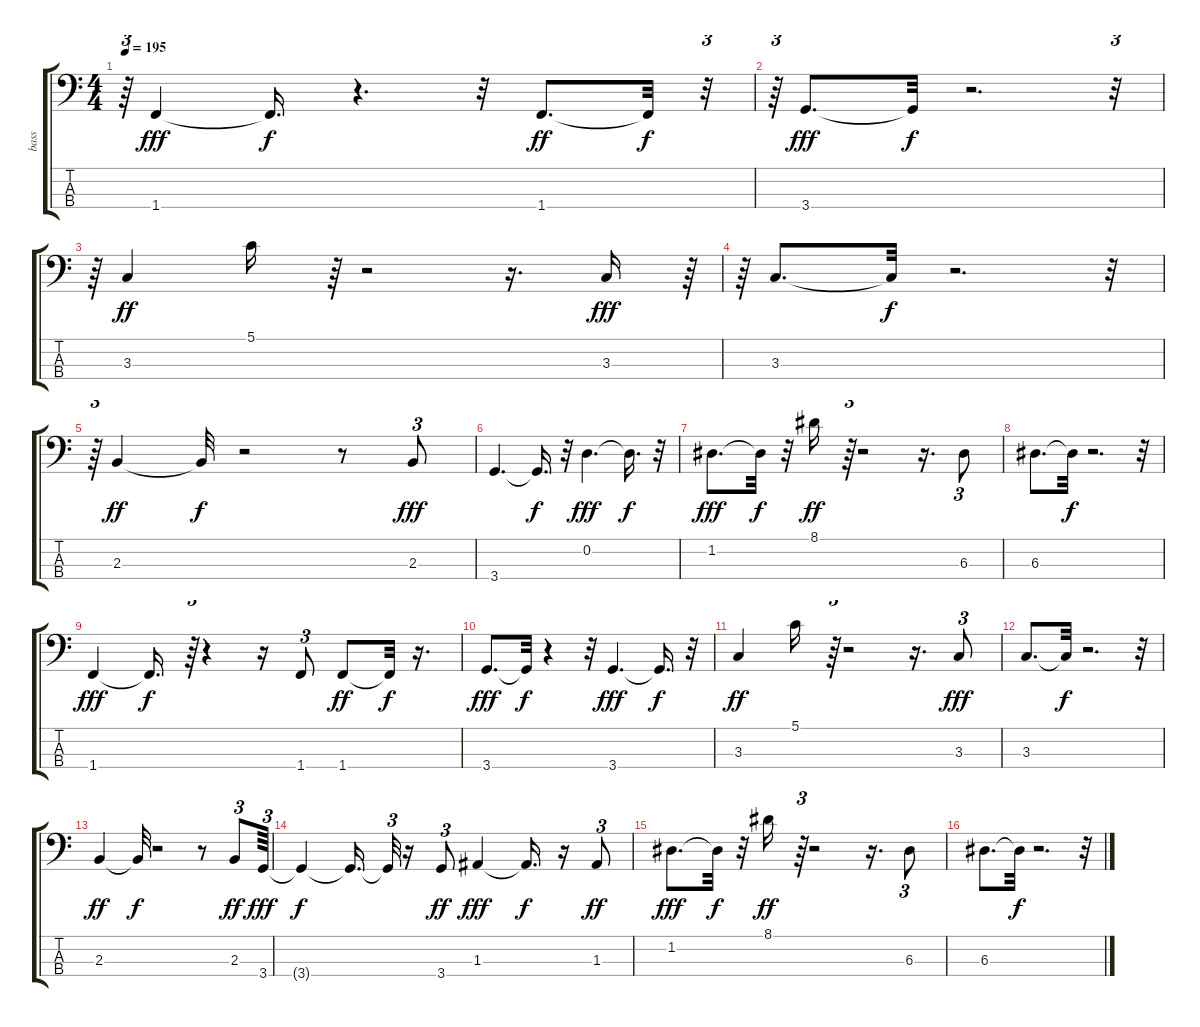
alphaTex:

\track ("bass" "bass") {mute instrument slapbass2}
\staff {score tabs}
\tuning (G2 D2 A1 E1) {hide}
\ts (4 4)
\tempo 195
\clef f4
\ks c
r.64{tu (3 2) dy f} 1.4.4{dy fff} 1.4{t}.16{d dy f} r.4{d} r.32 1.4.8{d dy ff} 1.4{t}.32{dy f} r.32{tu (3 2)} |
r.64{tu (3 2)} 3.4.8{d dy fff} 3.4{t}.32{dy f} r.2{d} r.32{tu (3 2)} |
r.64{tu (3 2)} 3.3.4{dy ff} 5.1.16 r.64{tu (3 2)} r.2 r.16{d} 3.3.16{dy fff} r.64{tu (3 2)} |
r.64{tu (3 2)} 3.3.8{d} 3.3{t}.32{dy f} r.2{d} r.32{tu (3 2)} |
r.64{tu (3 2)} 2.3.4{dy ff} 2.3{t}.32{dy f} r.2 r.8 2.3.8{tu (3 2) dy fff} |
3.4.4{d} 3.4{t}.16{d dy f} r.32 0.2.4{d dy fff} 0.2{t}.16{d dy f} r.32 |
1.2.8{d dy fff} 1.2{t}.32{dy f} r.32 8.1.16{dy ff} r.64{tu (3 2)} r.2 r.16{d} 6.3.8{tu (3 2)} |
6.3.8{d} 6.3{t}.32{dy f} r.2{d} r.32 |
1.4.4{dy fff} 1.4{t}.16{d dy f} r.64{tu (3 2)} r.4 r.16 1.4.8{tu (3 2)} 1.4.8{dy ff} 1.4{t}.32{dy f} r.16{d} |
3.4.8{d dy fff} 3.4{t}.32{dy f} r.4 r.32 3.4.4{d dy fff} 3.4{t}.16{d dy f} r.32 |
3.3.4{dy ff} 5.1.16 r.64{tu (3 2)} r.2 r.16{d} 3.3.8{tu (3 2) dy fff} |
3.3.8{d} 3.3{t}.32{dy f} r.2{d} r.32 |
2.3.4{dy ff} 2.3{t}.32{dy f} r.2 r.8 2.3.8{tu (3 2) dy ff} 3.4.64{tu (3 2) dy fff} |
3.4{t}.4{dy f} 3.4{t}.16{d} 3.4{t}.32{tu (3 2)} r.16 3.4.8{tu (3 2) dy ff} 1.3.4{dy fff} 1.3{t}.16{d dy f} r.16 1.3.8{tu (3 2) dy ff} |
1.2.8{d dy fff} 1.2{t}.32{dy f} r.32 8.1.16{dy ff} r.64{tu (3 2)} r.2 r.16{d} 6.3.8{tu (3 2)} |
6.3.8{d} 6.3{t}.32{dy f} r.2{d} r.32
